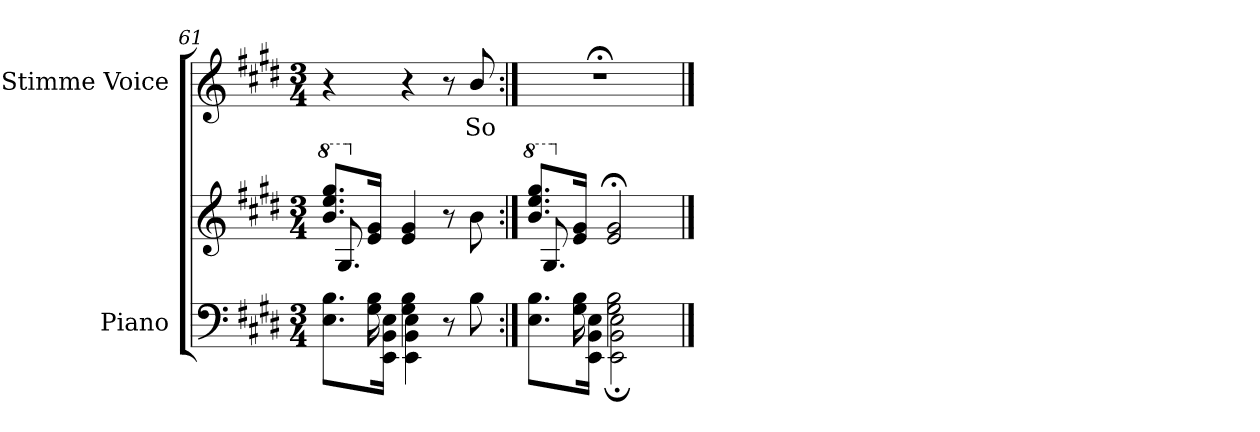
**kern	**kern	**kern	**text
*part2	*part2	*part1	*part1
*staff3	*staff2	*staff1	*staff1
*I"Piano	*	*I"Stimme Voice	*
*I'Pno	*	*	*
*clefF4	*clefG2	*clefG2	*
*k[f#c#g#d#]	*k[f#c#g#d#]	*k[f#c#g#d#]	*
*M3/4	*M3/4	*M3/4	*
=61	=61	=61	=61
*^	*	*	*
*	*^	*	*	*
*	*	*	*8va	*	*
*	*	*	*^	*	*
8.ryy	8.ryy	8.E\ 8.B\L	8.bb/ 8.eee/ 8.ggg#/L	8.g#/	4r	.
*	*	*	*X8va	*	*	*
16G#\ 16B\	16ryy	16EE\ 16BB\ 16E\Jk	16e/ 16g#/Jk	2ryy	.	.
4G#\ 4B\	4EE\ 4BB\ 4E\	2ryy	4e/ 4g#/	.	4r	.
4ryy	8r	.	8r	.	8r	.
.	8B\	.	8b\	.	8b/	So
.	.	.	.	16ryy	.	.
=62:|!	=62:|!	=62:|!	=62:|!	=62:|!	=62:|!	=62:|!
*	*	*	*8va	*	*	*
8.ryy	8.ryy	8.E\ 8.B\L	8.bb/ 8.eee/ 8.ggg#/L	8.g#/	2.r;<	.
*	*	*	*X8va	*	*	*
16G#\ 16B\	16ryy	16EE\ 16BB\ 16E\Jk	16e/ 16g#/Jk	2ryy	.	.
2G#\ 2B\	2EE\; 2BB\; 2E\;	2ryy	2e/;< 2g#/;<	.	.	.
.	.	.	.	16ryy	.	.
*v	*v	*v	*	*	*	*
*	*v	*v	*	*
==	==	==	==
*-	*-	*-	*-
